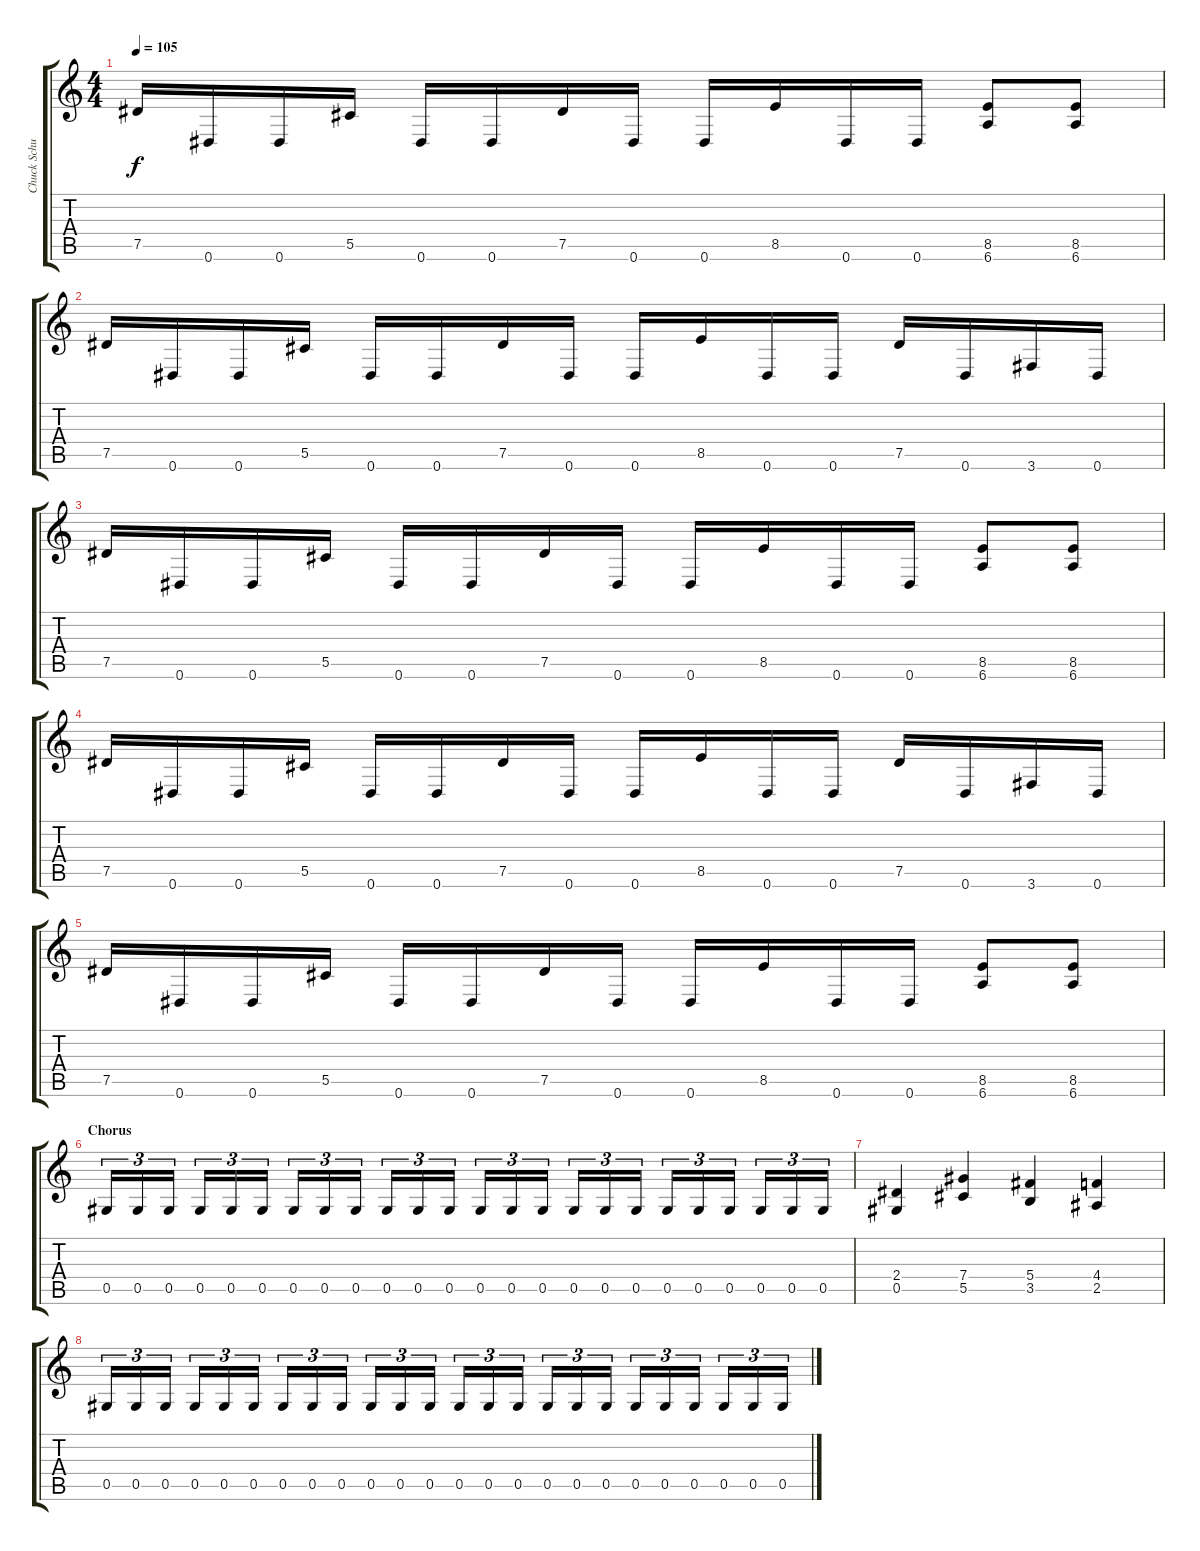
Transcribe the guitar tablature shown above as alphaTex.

\track ("Chuck Schuldiner" "Chuck Schu") {instrument distortionguitar}
\staff {score tabs}
\tuning (Eb4 Bb3 Gb3 Db3 Ab2 Eb2) {hide}
\ts (4 4)
\tempo 105
\clef g2
\ks c
7.5.16{dy f} 0.6.16 0.6.16 5.5.16 0.6.16 0.6.16 7.5.16 0.6.16 0.6.16 8.5.16 0.6.16 0.6.16 (8.5 6.6).8 (8.5 6.6).8 |
7.5.16 0.6.16 0.6.16 5.5.16 0.6.16 0.6.16 7.5.16 0.6.16 0.6.16 8.5.16 0.6.16 0.6.16 7.5.16 0.6.16 3.6.16 0.6.16 |
7.5.16 0.6.16 0.6.16 5.5.16 0.6.16 0.6.16 7.5.16 0.6.16 0.6.16 8.5.16 0.6.16 0.6.16 (8.5 6.6).8 (8.5 6.6).8 |
7.5.16 0.6.16 0.6.16 5.5.16 0.6.16 0.6.16 7.5.16 0.6.16 0.6.16 8.5.16 0.6.16 0.6.16 7.5.16 0.6.16 3.6.16 0.6.16 |
7.5.16 0.6.16 0.6.16 5.5.16 0.6.16 0.6.16 7.5.16 0.6.16 0.6.16 8.5.16 0.6.16 0.6.16 (8.5 6.6).8 (8.5 6.6).8 |
\section ("" "Chorus")
0.5.16{tu (3 2)} 0.5.16{tu (3 2)} 0.5.16{tu (3 2)} 0.5.16{tu (3 2)} 0.5.16{tu (3 2)} 0.5.16{tu (3 2)} 0.5.16{tu (3 2)} 0.5.16{tu (3 2)} 0.5.16{tu (3 2)} 0.5.16{tu (3 2)} 0.5.16{tu (3 2)} 0.5.16{tu (3 2)} 0.5.16{tu (3 2)} 0.5.16{tu (3 2)} 0.5.16{tu (3 2)} 0.5.16{tu (3 2)} 0.5.16{tu (3 2)} 0.5.16{tu (3 2)} 0.5.16{tu (3 2)} 0.5.16{tu (3 2)} 0.5.16{tu (3 2)} 0.5.16{tu (3 2)} 0.5.16{tu (3 2)} 0.5.16{tu (3 2)} |
(2.4 0.5).4 (7.4 5.5).4 (5.4 3.5).4 (4.4 2.5).4 |
0.5.16{tu (3 2)} 0.5.16{tu (3 2)} 0.5.16{tu (3 2)} 0.5.16{tu (3 2)} 0.5.16{tu (3 2)} 0.5.16{tu (3 2)} 0.5.16{tu (3 2)} 0.5.16{tu (3 2)} 0.5.16{tu (3 2)} 0.5.16{tu (3 2)} 0.5.16{tu (3 2)} 0.5.16{tu (3 2)} 0.5.16{tu (3 2)} 0.5.16{tu (3 2)} 0.5.16{tu (3 2)} 0.5.16{tu (3 2)} 0.5.16{tu (3 2)} 0.5.16{tu (3 2)} 0.5.16{tu (3 2)} 0.5.16{tu (3 2)} 0.5.16{tu (3 2)} 0.5.16{tu (3 2)} 0.5.16{tu (3 2)} 0.5.16{tu (3 2)}
